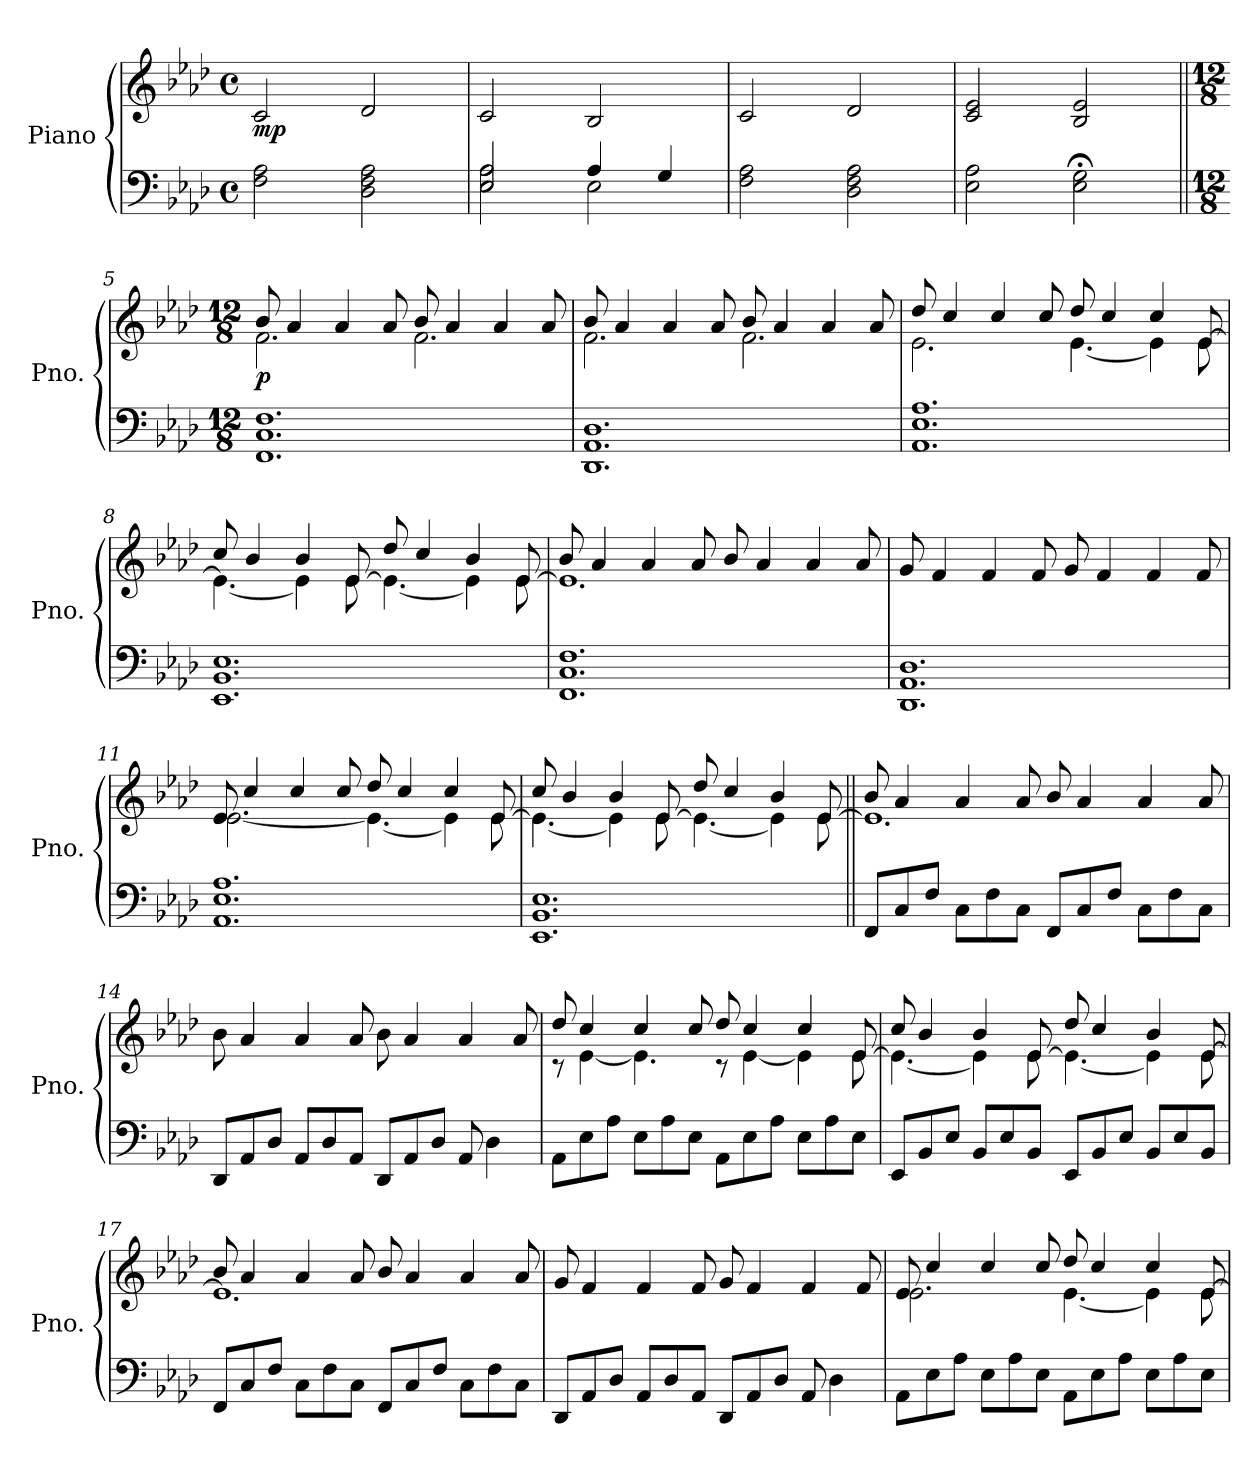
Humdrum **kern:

**kern	**kern	**dynam
*part1	*part1	*part1
*staff2	*staff1	*staff1/2
*I"Piano	*	*
*I'Pno.	*	*
*clefF4	*clefG2	*
*k[b-e-a-d-]	*k[b-e-a-d-]	*
*M4/4	*M4/4	*
*met(c)	*met(c)	*
*MM40	*MM40	*
=1	=1	=1
!	!	!LO:DY:b
2F\ 2A-\	2c/	mp
2D-\ 2F\ 2A-\	2d-/	.
=2	=2	=2
*^	*	*
2E-/ 2A-/	2E-\ 2A-\	2c/	.
4A-/	2E-\	2B-/	.
4G/	.	.	.
*v	*v	*	*
=3	=3	=3
2F\ 2A-\	2c/	.
2D-\ 2F\ 2A-\	2d-/	.
=4	=4	=4
2E-\ 2A-\	2c/ 2e-/	.
2E-\;< 2G\;<	2B-/ 2e-/	.
=5||	=5||	=5||
*M12/8	*M12/8	*
*	*MM117	*
*	*^	*
!	!	!	!LO:DY:b
1.FF 1.C 1.F	8b-/	2.f\	p
.	4a-/	.	.
.	4a-/	.	.
.	8a-/	.	.
.	8b-/	2.f\	.
.	4a-/	.	.
.	4a-/	.	.
.	8a-/	.	.
=6	=6	=6	=6
1.DD- 1.AA- 1.D-	8b-/	2.f\	.
.	4a-/	.	.
.	4a-/	.	.
.	8a-/	.	.
.	8b-/	2.f\	.
.	4a-/	.	.
.	4a-/	.	.
.	8a-/	.	.
!!LO:LB:g=z	!!
=7	=7	=7	=7
1.AA- 1.E- 1.A-	8dd-/	2.e-\	.
.	4cc/	.	.
.	4cc/	.	.
.	8cc/	.	.
.	8dd-/	[4.e-\	.
.	4cc/	.	.
.	4cc/	4e-\]	.
.	[8e-/	8e-\	.
=8	=8	=8	=8
1.EE- 1.BB- 1.E-	8cc/	4.e-\_	.
.	4b-/	.	.
.	4b-/	4e-\]	.
.	[8e-/	8e-\	.
.	8dd-/	4.e-\_	.
.	4cc/	.	.
.	4b-/	4e-\]	.
.	[8e-/	8e-\	.
=9	=9	=9	=9
1.FF 1.C 1.F	8b-/	1.e-]	.
.	4a-/	.	.
.	4a-/	.	.
.	8a-/	.	.
.	8b-/	.	.
.	4a-/	.	.
.	4a-/	.	.
.	8a-/	.	.
*	*v	*v	*
!!LO:LB:g=z
=10	=10	=10
1.DD- 1.AA- 1.D-	8g/	.
.	4f/	.
.	4f/	.
.	8f/	.
.	8g/	.
.	4f/	.
.	4f/	.
.	8f/	.
=11	=11	=11
*	*^	*
1.AA- 1.E- 1.A-	8e-/	[2.e-\	.
.	4cc/	.	.
.	4cc/	.	.
.	8cc/	.	.
.	8dd-/	4.e-\_	.
.	4cc/	.	.
.	4cc/	4e-\]	.
.	[8e-/	8e-\	.
=12	=12	=12	=12
1.EE- 1.BB- 1.E-	8cc/	4.e-\_	.
.	4b-/	.	.
.	4b-/	4e-\]	.
.	[8e-/	8e-\	.
.	8dd-/	4.e-\_	.
.	4cc/	.	.
.	4b-/	4e-\]	.
.	[8e-/	8e-\	.
!!LO:LB:g=z	!!
=13||	=13||	=13||	=13||
*	*MM120	*	*
8FF/L	8b-/	1.e-]	.
8C/	4a-/	.	.
8F/J	.	.	.
8C\L	4a-/	.	.
8F\	.	.	.
8C\J	8a-/	.	.
8FF/L	8b-/	.	.
8C/	4a-/	.	.
8F/J	.	.	.
8C\L	4a-/	.	.
8F\	.	.	.
8C\J	8a-/	.	.
*	*v	*v	*
=14	=14	=14
8DD-/L	8b-\	.
8AA-/	4a-/	.
8D-/J	.	.
8AA-/L	4a-/	.
8D-/	.	.
8AA-/J	8a-/	.
8DD-/L	8b-\	.
8AA-/	4a-/	.
8D-/J	.	.
8AA-/	4a-/	.
4D-\	.	.
.	8a-/	.
=15	=15	=15
*	*^	*
8AA-\L	8dd-/	8r	.
8E-\	4cc/	[4e-\	.
8A-\J	.	.	.
8E-\L	4cc/	4.e-\]	.
8A-\	.	.	.
8E-\J	8cc/	.	.
8AA-\L	8dd-/	8r	.
8E-\	4cc/	[4e-\	.
8A-\J	.	.	.
8E-\L	4cc/	4e-\]	.
8A-\	.	.	.
8E-\J	[8e-/	8e-\	.
!!LO:LB:g=z	!!
=16	=16	=16	=16
8EE-/L	8cc/	4.e-\_	.
8BB-/	4b-/	.	.
8E-/J	.	.	.
8BB-/L	4b-/	4e-\]	.
8E-/	.	.	.
8BB-/J	[8e-/	8e-\	.
8EE-/L	8dd-/	4.e-\_	.
8BB-/	4cc/	.	.
8E-/J	.	.	.
8BB-/L	4b-/	4e-\]	.
8E-/	.	.	.
8BB-/J	[8e-/	8e-\	.
=17	=17	=17	=17
8FF/L	8b-/	1.e-]	.
8C/	4a-/	.	.
8F/J	.	.	.
8C\L	4a-/	.	.
8F\	.	.	.
8C\J	8a-/	.	.
8FF/L	8b-/	.	.
8C/	4a-/	.	.
8F/J	.	.	.
8C\L	4a-/	.	.
8F\	.	.	.
8C\J	8a-/	.	.
*	*v	*v	*
=18	=18	=18
8DD-/L	8g/	.
8AA-/	4f/	.
8D-/J	.	.
8AA-/L	4f/	.
8D-/	.	.
8AA-/J	8f/	.
8DD-/L	8g/	.
8AA-/	4f/	.
8D-/J	.	.
8AA-/	4f/	.
4D-\	.	.
.	8f/	.
!!LO:PB:g=z
=19	=19	=19
*	*^	*
8AA-\L	8e-/	2.e-\	.
8E-\	4cc/	.	.
8A-\J	.	.	.
8E-\L	4cc/	.	.
8A-\	.	.	.
8E-\J	8cc/	.	.
8AA-\L	8dd-/	[4.e-\	.
8E-\	4cc/	.	.
8A-\J	.	.	.
8E-\L	4cc/	4e-\]	.
8A-\	.	.	.
8E-\J	[8e-/	8e-\	.
*	*v	*v	*
=	=	=
*-	*-	*-
